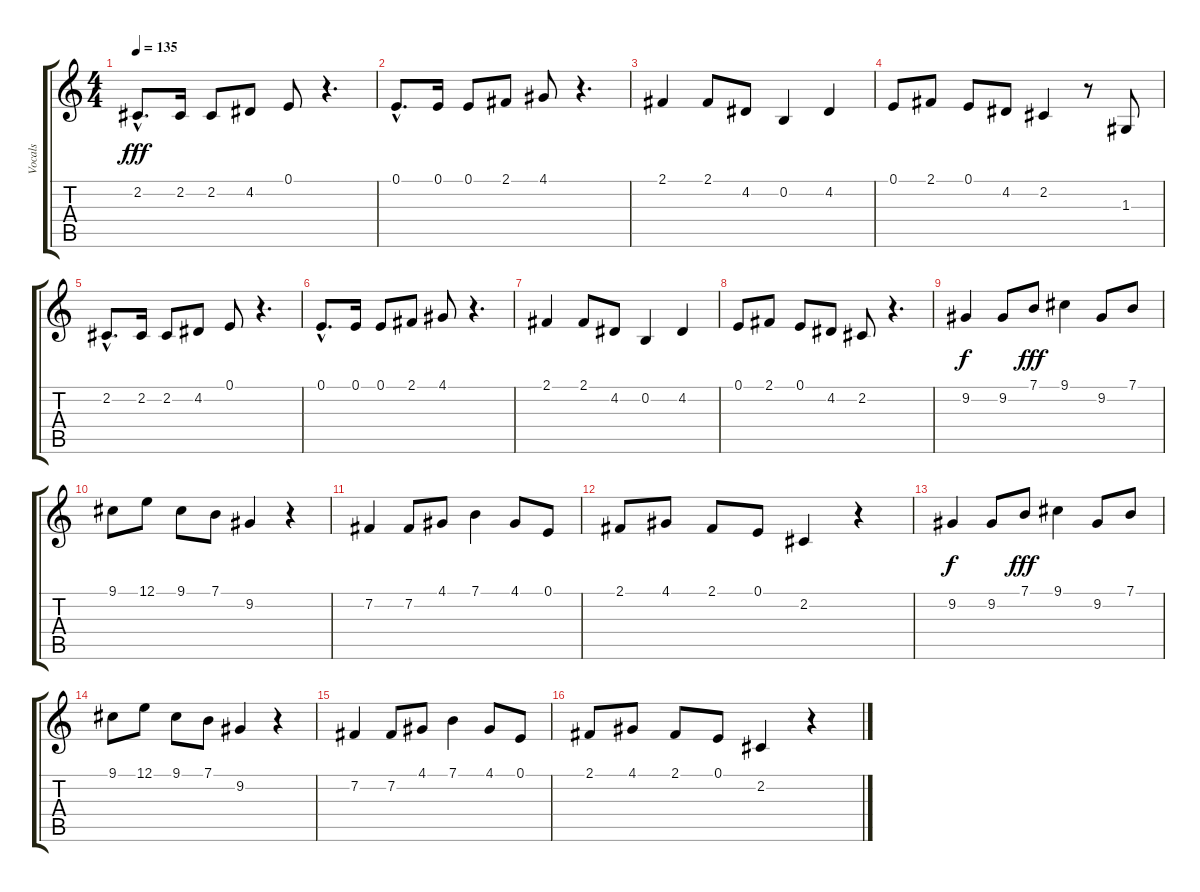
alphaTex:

\track ("Vocals" "Vocals") {instrument choiraahs}
\staff {score tabs}
\tuning (E4 B3 G3 D3 A2 E2) {hide}
\ts (4 4)
\tempo 135
\clef g2
\ks c
2.2{hac}.8{d dy fff} 2.2.16 2.2.8 4.2.8 0.1.8 r.4{d} |
0.1{hac}.8{d} 0.1.16 0.1.8 2.1.8 4.1.8 r.4{d} |
2.1.4 2.1.8 4.2.8 0.2.4 4.2.4 |
0.1.8 2.1.8 0.1.8 4.2.8 2.2.4 r.8 1.3.8 |
2.2{hac}.8{d} 2.2.16 2.2.8 4.2.8 0.1.8 r.4{d} |
0.1{hac}.8{d} 0.1.16 0.1.8 2.1.8 4.1.8 r.4{d} |
2.1.4 2.1.8 4.2.8 0.2.4 4.2.4 |
0.1.8 2.1.8 0.1.8 4.2.8 2.2.8 r.4{d} |
9.2.4{dy f} 9.2.8 7.1.8{dy fff} 9.1.4 9.2.8 7.1.8 |
9.1.8 12.1.8 9.1.8 7.1.8 9.2.4 r.4 |
7.2.4 7.2.8 4.1.8 7.1.4 4.1.8 0.1.8 |
2.1.8 4.1.8 2.1.8 0.1.8 2.2.4 r.4 |
9.2.4{dy f} 9.2.8 7.1.8{dy fff} 9.1.4 9.2.8 7.1.8 |
9.1.8 12.1.8 9.1.8 7.1.8 9.2.4 r.4 |
7.2.4 7.2.8 4.1.8 7.1.4 4.1.8 0.1.8 |
2.1.8 4.1.8 2.1.8 0.1.8 2.2.4 r.4
